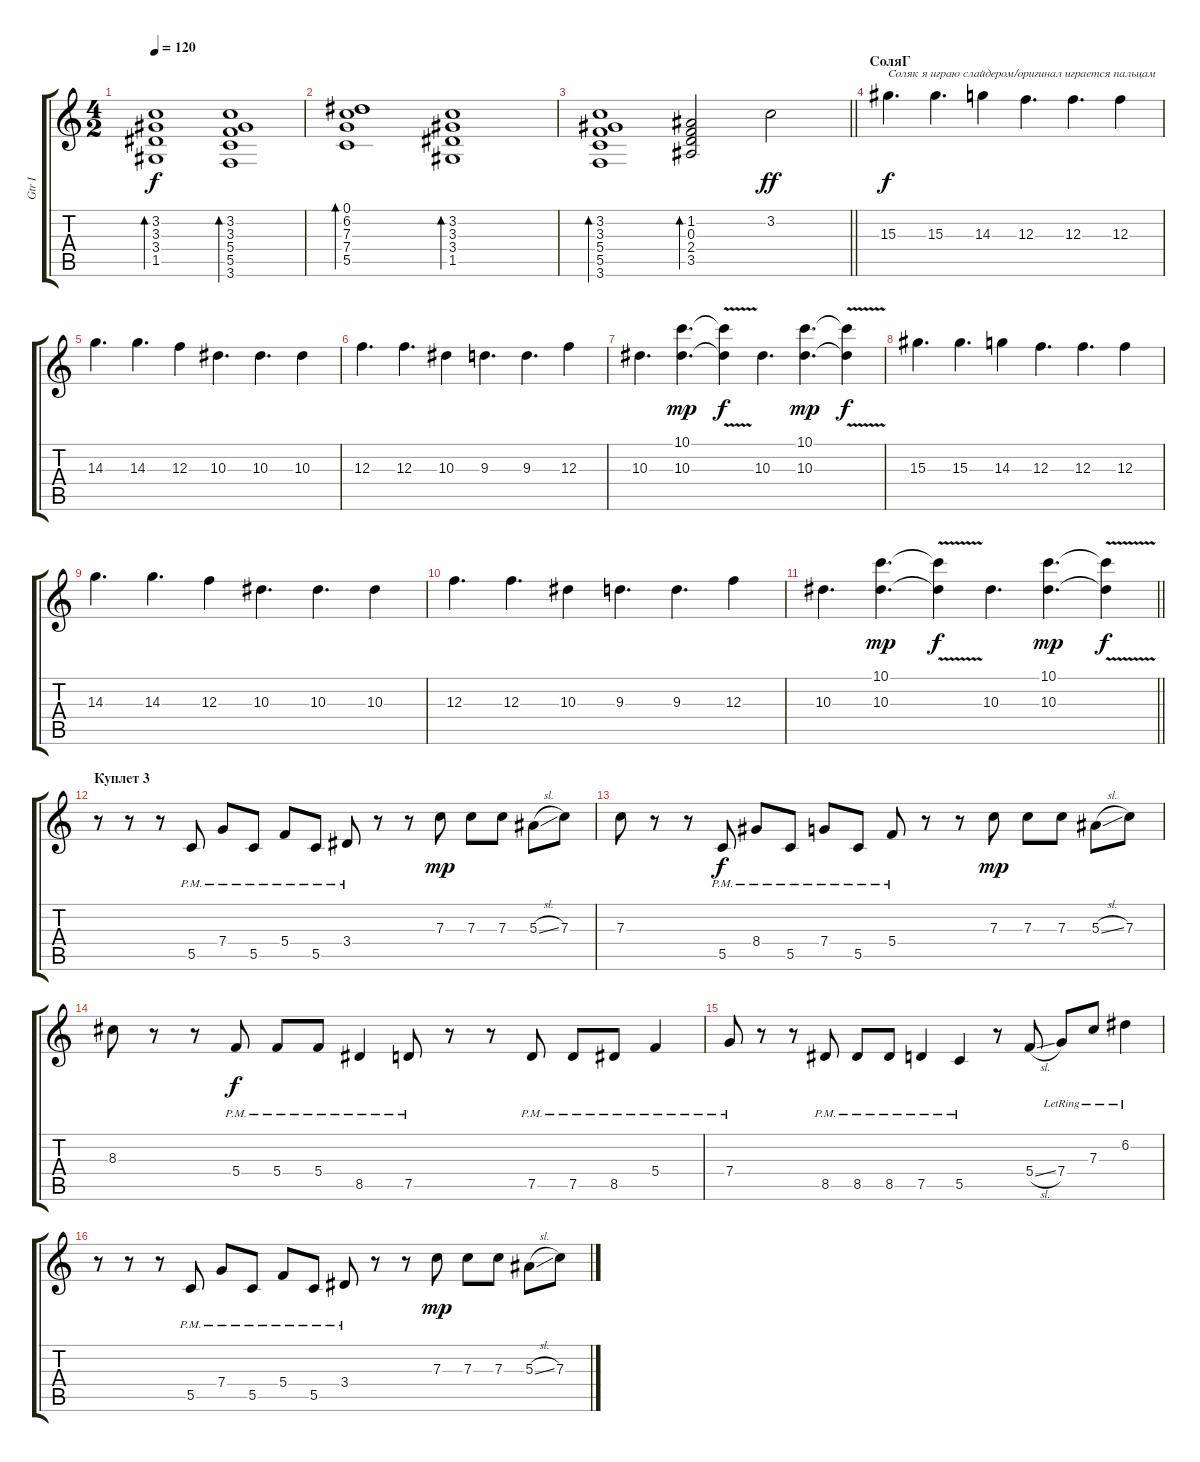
\track ("Gtr I" "Gtr I") {instrument electricguitarjazz}
\staff {score tabs}
\tuning (D4 A3 F3 C3 G2 D2) {hide}
\ts (4 2)
\tempo 120
\clef g2
\ks c
(3.2 3.3 3.4 1.5).1{bd 60 dy f} (3.2 3.3 5.4 5.5 3.6).1{bd 60} |
(0.1 6.2 7.3 7.4 5.5).1{bd 60} (3.2 3.3 3.4 1.5).1{bd 60} |
\barLineRight lightlight
(3.2 3.3 5.4 5.5 3.6).1{bd 60} (1.2 0.3 2.4 3.5).2{bd 60} 3.2.2{dy ff} |
\section ("" "СоляГ")
15.3.4{d txt "Соляк я играю слайдером/оригинал играется пальцам" dy f} 15.3.4{d} 14.3.4 12.3.4{d} 12.3.4{d} 12.3.4 |
14.3.4{d} 14.3.4{d} 12.3.4 10.3.4{d} 10.3.4{d} 10.3.4 |
12.3.4{d} 12.3.4{d} 10.3.4 9.3.4{d} 9.3.4{d} 12.3.4 |
10.3.4{d} (10.1 10.3).4{d dy mp} (10.1{v t} 10.3{v t}).4{dy f} 10.3.4{d} (10.1 10.3).4{d dy mp} (10.1{v t} 10.3{v t}).4{dy f} |
15.3.4{d} 15.3.4{d} 14.3.4 12.3.4{d} 12.3.4{d} 12.3.4 |
14.3.4{d} 14.3.4{d} 12.3.4 10.3.4{d} 10.3.4{d} 10.3.4 |
12.3.4{d} 12.3.4{d} 10.3.4 9.3.4{d} 9.3.4{d} 12.3.4 |
\barLineRight lightlight
10.3.4{d} (10.1 10.3).4{d dy mp} (10.1{v t} 10.3{v t}).4{dy f} 10.3.4{d} (10.1 10.3).4{d dy mp} (10.1{v t} 10.3{v t}).4{dy f} |
\section ("" "Куплет 3")
r.8 r.8 r.8 5.5{pm}.8 7.4{pm}.8 5.5{pm}.8 5.4{pm}.8 5.5{pm}.8 3.4{pm}.8 r.8 r.8 7.3.8{dy mp} 7.3.8 7.3.8 5.3{sl}.8 7.3.8 |
7.3.8 r.8 r.8 5.5{pm}.8{dy f} 8.4{pm}.8 5.5{pm}.8 7.4{pm}.8 5.5{pm}.8 5.4{pm}.8 r.8 r.8 7.3.8{dy mp} 7.3.8 7.3.8 5.3{sl}.8 7.3.8 |
8.3.8 r.8 r.8 5.4{pm}.8{dy f} 5.4{pm}.8 5.4{pm}.8 8.5{pm}.4 7.5{pm}.8 r.8 r.8 7.5{pm}.8 7.5{pm}.8 8.5{pm}.8 5.4{pm}.4 |
7.4{pm}.8 r.8 r.8 8.5{pm}.8 8.5{pm}.8 8.5{pm}.8 7.5{pm}.4 5.5{pm}.4 r.8 5.4{sl}.8 7.4{lr}.8 7.3{lr}.8 6.2{lr}.4 |
r.8 r.8 r.8 5.5{pm}.8 7.4{pm}.8 5.5{pm}.8 5.4{pm}.8 5.5{pm}.8 3.4{pm}.8 r.8 r.8 7.3.8{dy mp} 7.3.8 7.3.8 5.3{sl}.8 7.3.8
